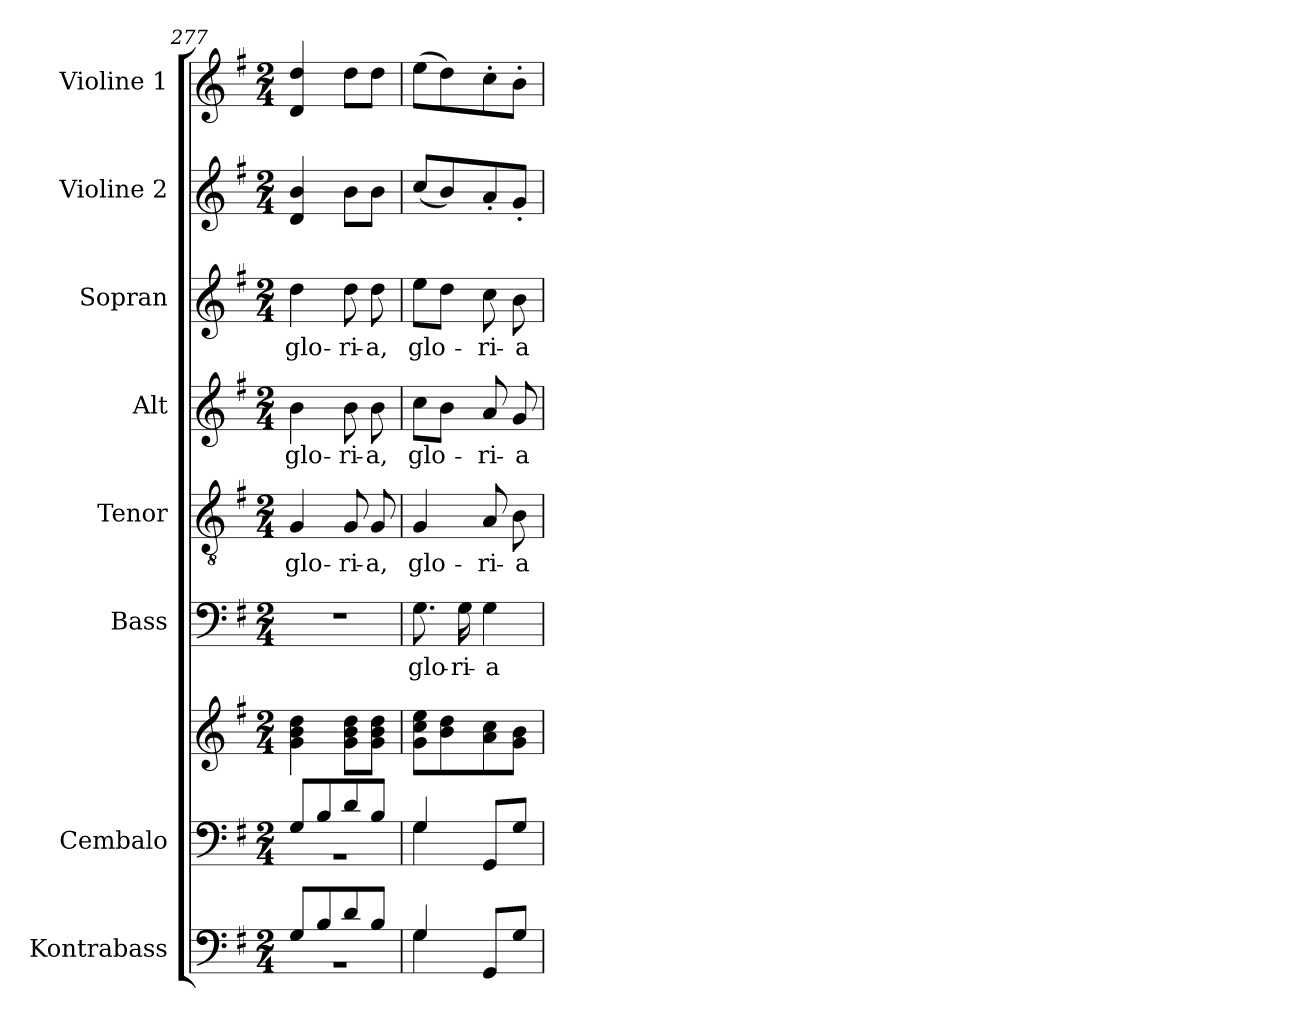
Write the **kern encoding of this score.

**kern	**kern	**kern	**kern	**text	**kern	**text	**kern	**text	**kern	**text	**kern	**kern
*part8	*part7	*part7	*part6	*part6	*part5	*part5	*part4	*part4	*part3	*part3	*part2	*part1
*staff9	*staff8	*staff7	*staff6	*staff6	*staff5	*staff5	*staff4	*staff4	*staff3	*staff3	*staff2	*staff1
*I"Kontrabass	*I"Cembalo	*	*I"Bass	*	*I"Tenor	*	*I"Alt	*	*I"Sopran	*	*I"Violine 2	*I"Violine 1
*I'Kb.	*I'Cemb.	*	*I'B.	*	*I'T.	*	*I'A.	*	*I'S.	*	*I'Vl. 2	*I'Vl. 1
!!LO:PB:g=z
*clefF4	*clefF4	*clefG2	*clefF4	*	*clefGv2	*	*clefG2	*	*clefG2	*	*clefG2	*clefG2
*ITrd7c12	*	*	*	*	*	*	*	*	*	*	*	*
*k[f#]	*k[f#]	*k[f#]	*k[f#]	*	*k[f#]	*	*k[f#]	*	*k[f#]	*	*k[f#]	*k[f#]
*G:	*G:	*G:	*G:	*	*G:	*	*G:	*	*G:	*	*G:	*G:
*M2/4	*M2/4	*M2/4	*M2/4	*	*M2/4	*	*M2/4	*	*M2/4	*	*M2/4	*M2/4
=277	=277	=277	=277	=277	=277	=277	=277	=277	=277	=277	=277	=277
*^	*^	*	*	*	*	*	*	*	*	*	*	*
!	!	!	!	!	!	!	!	!LO:LY:b	!	!LO:LY:b	!	!LO:LY:b	!	!
8GG/L	2rBB	8G/L	2rBB	4g\ 4b\ 4dd\	2r	.	4G/	glo-	4b\	glo-	4dd\	glo-	4d/ 4b/	4d/ 4dd/
8BB/	.	8B/	.	.	.	.	.	.	.	.	.	.	.	.
!	!	!	!	!	!	!	!	!LO:LY:b	!	!LO:LY:b	!	!LO:LY:b	!	!
8D/	.	8d/	.	8g\ 8b\ 8dd\L	.	.	8G/	-ri-	8b\	-ri-	8dd\	-ri-	8b\L	8dd\L
!	!	!	!	!	!	!	!	!LO:LY:b	!	!LO:LY:b	!	!LO:LY:b	!	!
8BB/J	.	8B/J	.	8g\ 8b\ 8dd\J	.	.	8G/	-a,	8b\	-a,	8dd\	-a,	8b\J	8dd\J
=278	=278	=278	=278	=278	=278	=278	=278	=278	=278	=278	=278	=278	=278	=278
!	!	!	!	!	!	!LO:LY:b	!	!LO:LY:b	!	!LO:LY:b	!	!LO:LY:b	!	!
4GG/	4GG\	4G/	4G\	8g\ 8cc\ 8ee\L	8.G\	glo-	4G/	glo-	8cc\L	glo-	8ee\L	glo-	(<8cc/L	(>8ee\L
.	.	.	.	8b\ 8dd\	.	.	.	.	8b\J	.	8dd\J	.	8b/)	8dd\)
!	!	!	!	!	!	!LO:LY:b	!	!	!	!	!	!	!	!
.	.	.	.	.	16G\	-ri-	.	.	.	.	.	.	.	.
!	!	!	!	!	!	!LO:LY:b	!	!LO:LY:b	!	!LO:LY:b	!	!LO:LY:b	!	!
8GGG/L	4ryy	8GG/L	4ryy	8a\ 8cc\	4G\	-a	8A/	-ri-	8a/	-ri-	8cc\	-ri-	8a'</	8cc'>\
!	!	!	!	!	!	!	!	!LO:LY:b	!	!LO:LY:b	!	!LO:LY:b	!	!
8GG/J	.	8G/J	.	8g\ 8b\J	.	.	8B\	-a	8g/	-a	8b\	-a	8g'</J	8b'>\J
*v	*v	*	*	*	*	*	*	*	*	*	*	*	*	*
*	*v	*v	*	*	*	*	*	*	*	*	*	*	*
=	=	=	=	=	=	=	=	=	=	=	=	=
*-	*-	*-	*-	*-	*-	*-	*-	*-	*-	*-	*-	*-
